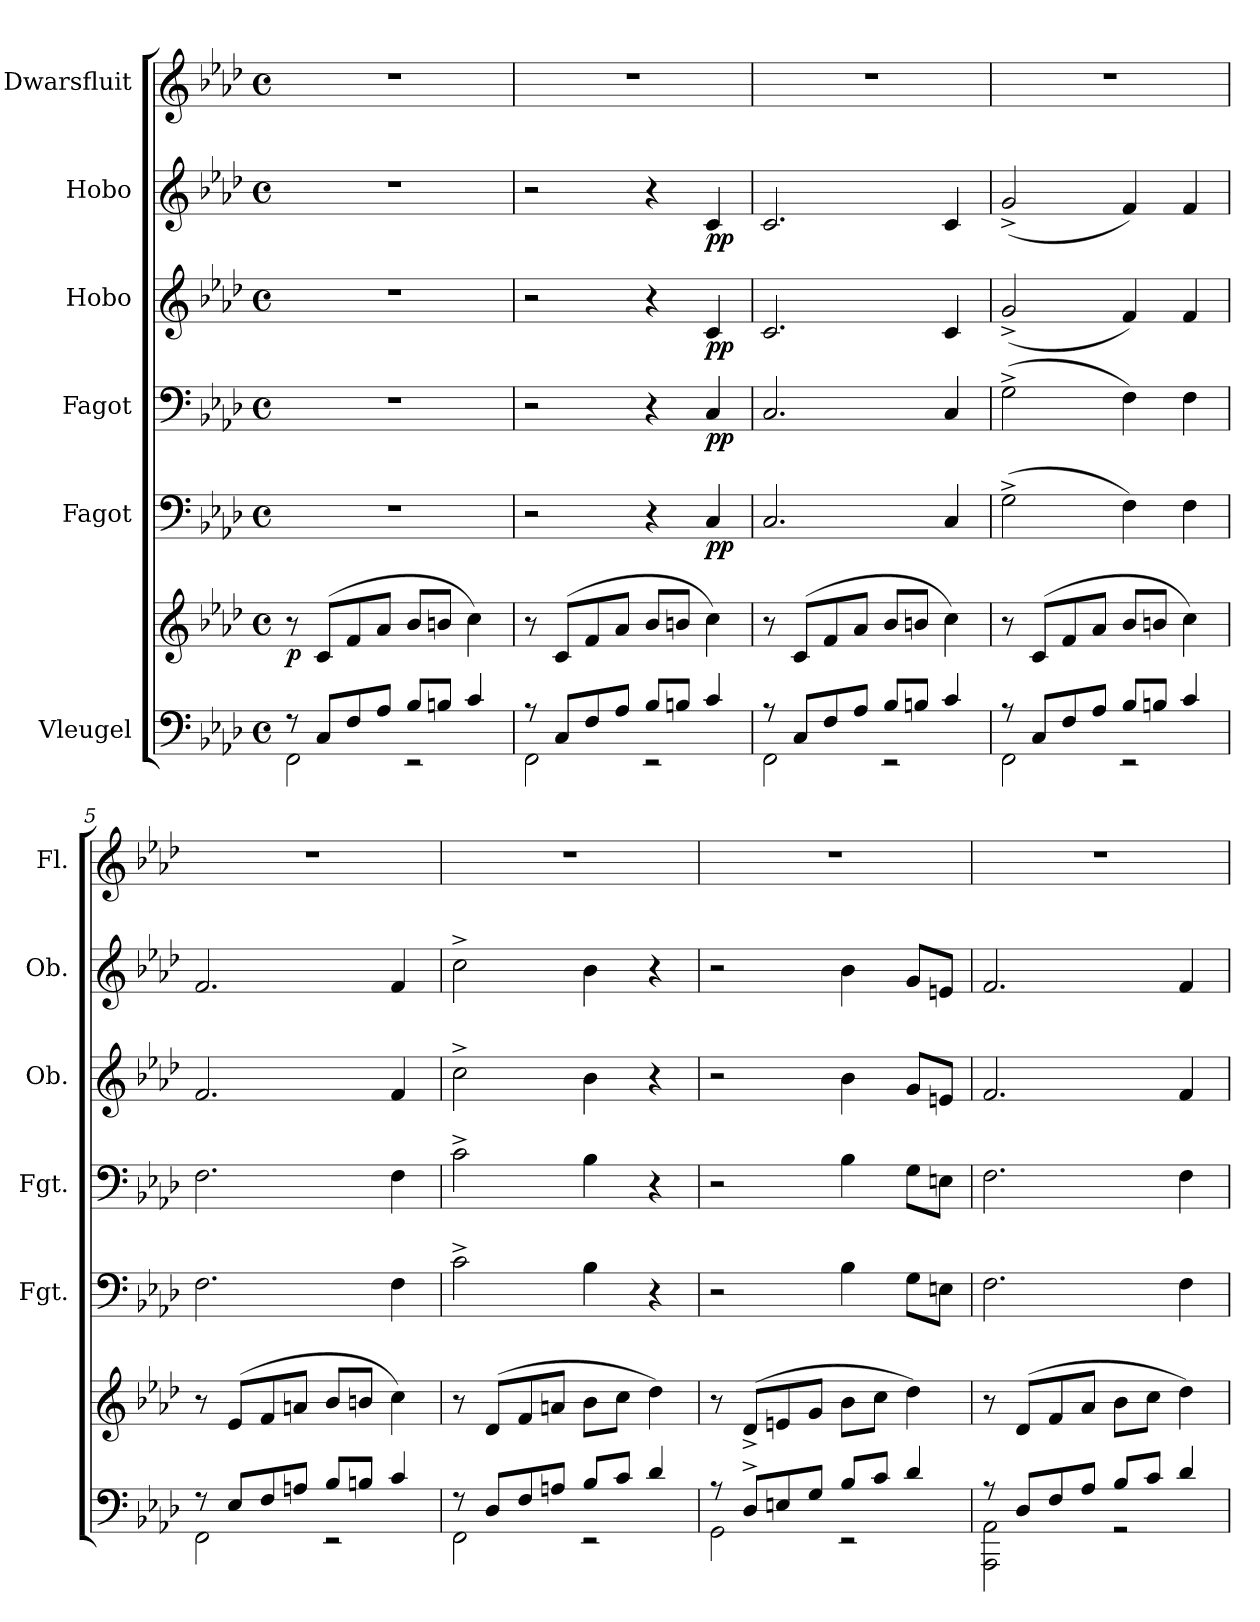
**kern	**kern	**dynam	**kern	**dynam	**kern	**dynam	**kern	**dynam	**kern	**dynam	**kern
*part6	*part6	*part6	*part5	*part5	*part4	*part4	*part3	*part3	*part2	*part2	*part1
*staff7	*staff6	*staff6/7	*staff5	*staff5	*staff4	*staff4	*staff3	*staff3	*staff2	*staff2	*staff1
*I"Vleugel	*	*	*I"Fagot	*	*I"Fagot	*	*I"Hobo	*	*I"Hobo	*	*I"Dwarsfluit
*	*	*	*I'Fgt.	*	*I'Fgt.	*	*I'Ob.	*	*I'Ob.	*	*I'Fl.
*clefF4	*clefG2	*	*clefF4	*	*clefF4	*	*clefG2	*	*clefG2	*	*clefG2
*k[b-e-a-d-]	*k[b-e-a-d-]	*	*k[b-e-a-d-]	*	*k[b-e-a-d-]	*	*k[b-e-a-d-]	*	*k[b-e-a-d-]	*	*k[b-e-a-d-]
*M4/4	*M4/4	*	*M4/4	*	*M4/4	*	*M4/4	*	*M4/4	*	*M4/4
*met(c)	*met(c)	*	*met(c)	*	*met(c)	*	*met(c)	*	*met(c)	*	*met(c)
*MM66	*MM66	*	*MM66	*	*MM66	*	*MM66	*	*MM66	*	*MM66
=1	=1	=1	=1	=1	=1	=1	=1	=1	=1	=1	=1
*^	*	*	*	*	*	*	*	*	*	*	*
!	!	!	!LO:DY:b	!	!	!	!	!	!	!	!	!
8r	2FF\	8r	p	1r	.	1r	.	1r	.	1r	.	1r
8C/L	.	(8c/L	.	.	.	.	.	.	.	.	.	.
8F/	.	8f/	.	.	.	.	.	.	.	.	.	.
8A-/J	.	8a-/J	.	.	.	.	.	.	.	.	.	.
8B-/L	2r	8b-/L	.	.	.	.	.	.	.	.	.	.
8Bn/J	.	8bn/J	.	.	.	.	.	.	.	.	.	.
4c/	.	4cc\)	.	.	.	.	.	.	.	.	.	.
=2	=2	=2	=2	=2	=2	=2	=2	=2	=2	=2	=2	=2
8r	2FF\	8r	.	2r	.	2r	.	2r	.	2r	.	1r
8C/L	.	(8c/L	.	.	.	.	.	.	.	.	.	.
8F/	.	8f/	.	.	.	.	.	.	.	.	.	.
8A-/J	.	8a-/J	.	.	.	.	.	.	.	.	.	.
8B-/L	2r	8b-/L	.	4r	.	4r	.	4r	.	4r	.	.
8Bn/J	.	8bn/J	.	.	.	.	.	.	.	.	.	.
!	!	!	!	!	!LO:DY:b	!	!LO:DY:b	!	!LO:DY:b	!	!LO:DY:b	!
4c/	.	4cc\)	.	4C/	pp	4C/	pp	4c/	pp	4c/	pp	.
=3	=3	=3	=3	=3	=3	=3	=3	=3	=3	=3	=3	=3
8r	2FF\	8r	.	2.C/	.	2.C/	.	2.c/	.	2.c/	.	1r
8C/L	.	(8c/L	.	.	.	.	.	.	.	.	.	.
8F/	.	8f/	.	.	.	.	.	.	.	.	.	.
8A-/J	.	8a-/J	.	.	.	.	.	.	.	.	.	.
8B-/L	2r	8b-/L	.	.	.	.	.	.	.	.	.	.
8Bn/J	.	8bn/J	.	.	.	.	.	.	.	.	.	.
4c/	.	4cc\)	.	4C/	.	4C/	.	4c/	.	4c/	.	.
=4	=4	=4	=4	=4	=4	=4	=4	=4	=4	=4	=4	=4
8r	2FF\	8r	.	(2G^\	.	(2G^\	.	(2g^/	.	(2g^/	.	1r
8C/L	.	(8c/L	.	.	.	.	.	.	.	.	.	.
8F/	.	8f/	.	.	.	.	.	.	.	.	.	.
8A-/J	.	8a-/J	.	.	.	.	.	.	.	.	.	.
8B-/L	2r	8b-/L	.	4F\)	.	4F\)	.	4f/)	.	4f/)	.	.
8Bn/J	.	8bn/J	.	.	.	.	.	.	.	.	.	.
4c/	.	4cc\)	.	4F\	.	4F\	.	4f/	.	4f/	.	.
=5	=5	=5	=5	=5	=5	=5	=5	=5	=5	=5	=5	=5
8r	2FF\	8r	.	2.F\	.	2.F\	.	2.f/	.	2.f/	.	1r
8E-/L	.	(8e-/L	.	.	.	.	.	.	.	.	.	.
8F/	.	8f/	.	.	.	.	.	.	.	.	.	.
8An/J	.	8an/J	.	.	.	.	.	.	.	.	.	.
8B-/L	2r	8b-/L	.	.	.	.	.	.	.	.	.	.
8Bn/J	.	8bn/J	.	.	.	.	.	.	.	.	.	.
4c/	.	4cc\)	.	4F\	.	4F\	.	4f/	.	4f/	.	.
!!LO:PB:g=z
=6	=6	=6	=6	=6	=6	=6	=6	=6	=6	=6	=6	=6
8r	2FF\	8r	.	2c^\	.	2c^\	.	2cc^\	.	2cc^\	.	1r
8D-/L	.	(8d-/L	.	.	.	.	.	.	.	.	.	.
8F/	.	8f/	.	.	.	.	.	.	.	.	.	.
8An/J	.	8an/J	.	.	.	.	.	.	.	.	.	.
8B-/L	2r	8b-\L	.	4B-\	.	4B-\	.	4b-\	.	4b-\	.	.
8c/J	.	8cc\J	.	.	.	.	.	.	.	.	.	.
4d-/	.	4dd-\)	.	4r	.	4r	.	4r	.	4r	.	.
=7	=7	=7	=7	=7	=7	=7	=7	=7	=7	=7	=7	=7
8r	2GG\	8r	.	2r	.	2r	.	2r	.	2r	.	1r
8D-^/L	.	(8d-^/L	.	.	.	.	.	.	.	.	.	.
8En/	.	8en/	.	.	.	.	.	.	.	.	.	.
8G/J	.	8g/J	.	.	.	.	.	.	.	.	.	.
8B-/L	2r	8b-\L	.	4B-\	.	4B-\	.	4b-\	.	4b-\	.	.
8c/J	.	8cc\J	.	.	.	.	.	.	.	.	.	.
4d-/	.	4dd-\)	.	8G\L	.	8G\L	.	8g/L	.	8g/L	.	.
.	.	.	.	8En\J	.	8En\J	.	8en/J	.	8en/J	.	.
=8	=8	=8	=8	=8	=8	=8	=8	=8	=8	=8	=8	=8
8r	2AAA-\ 2AA-\	8r	.	2.F\	.	2.F\	.	2.f/	.	2.f/	.	1r
8D-/L	.	(8d-/L	.	.	.	.	.	.	.	.	.	.
8F/	.	8f/	.	.	.	.	.	.	.	.	.	.
8A-/J	.	8a-/J	.	.	.	.	.	.	.	.	.	.
8B-/L	2r	8b-\L	.	.	.	.	.	.	.	.	.	.
8c/J	.	8cc\J	.	.	.	.	.	.	.	.	.	.
4d-/	.	4dd-\)	.	4F\	.	4F\	.	4f/	.	4f/	.	.
*v	*v	*	*	*	*	*	*	*	*	*	*	*
=	=	=	=	=	=	=	=	=	=	=	=
*-	*-	*-	*-	*-	*-	*-	*-	*-	*-	*-	*-
